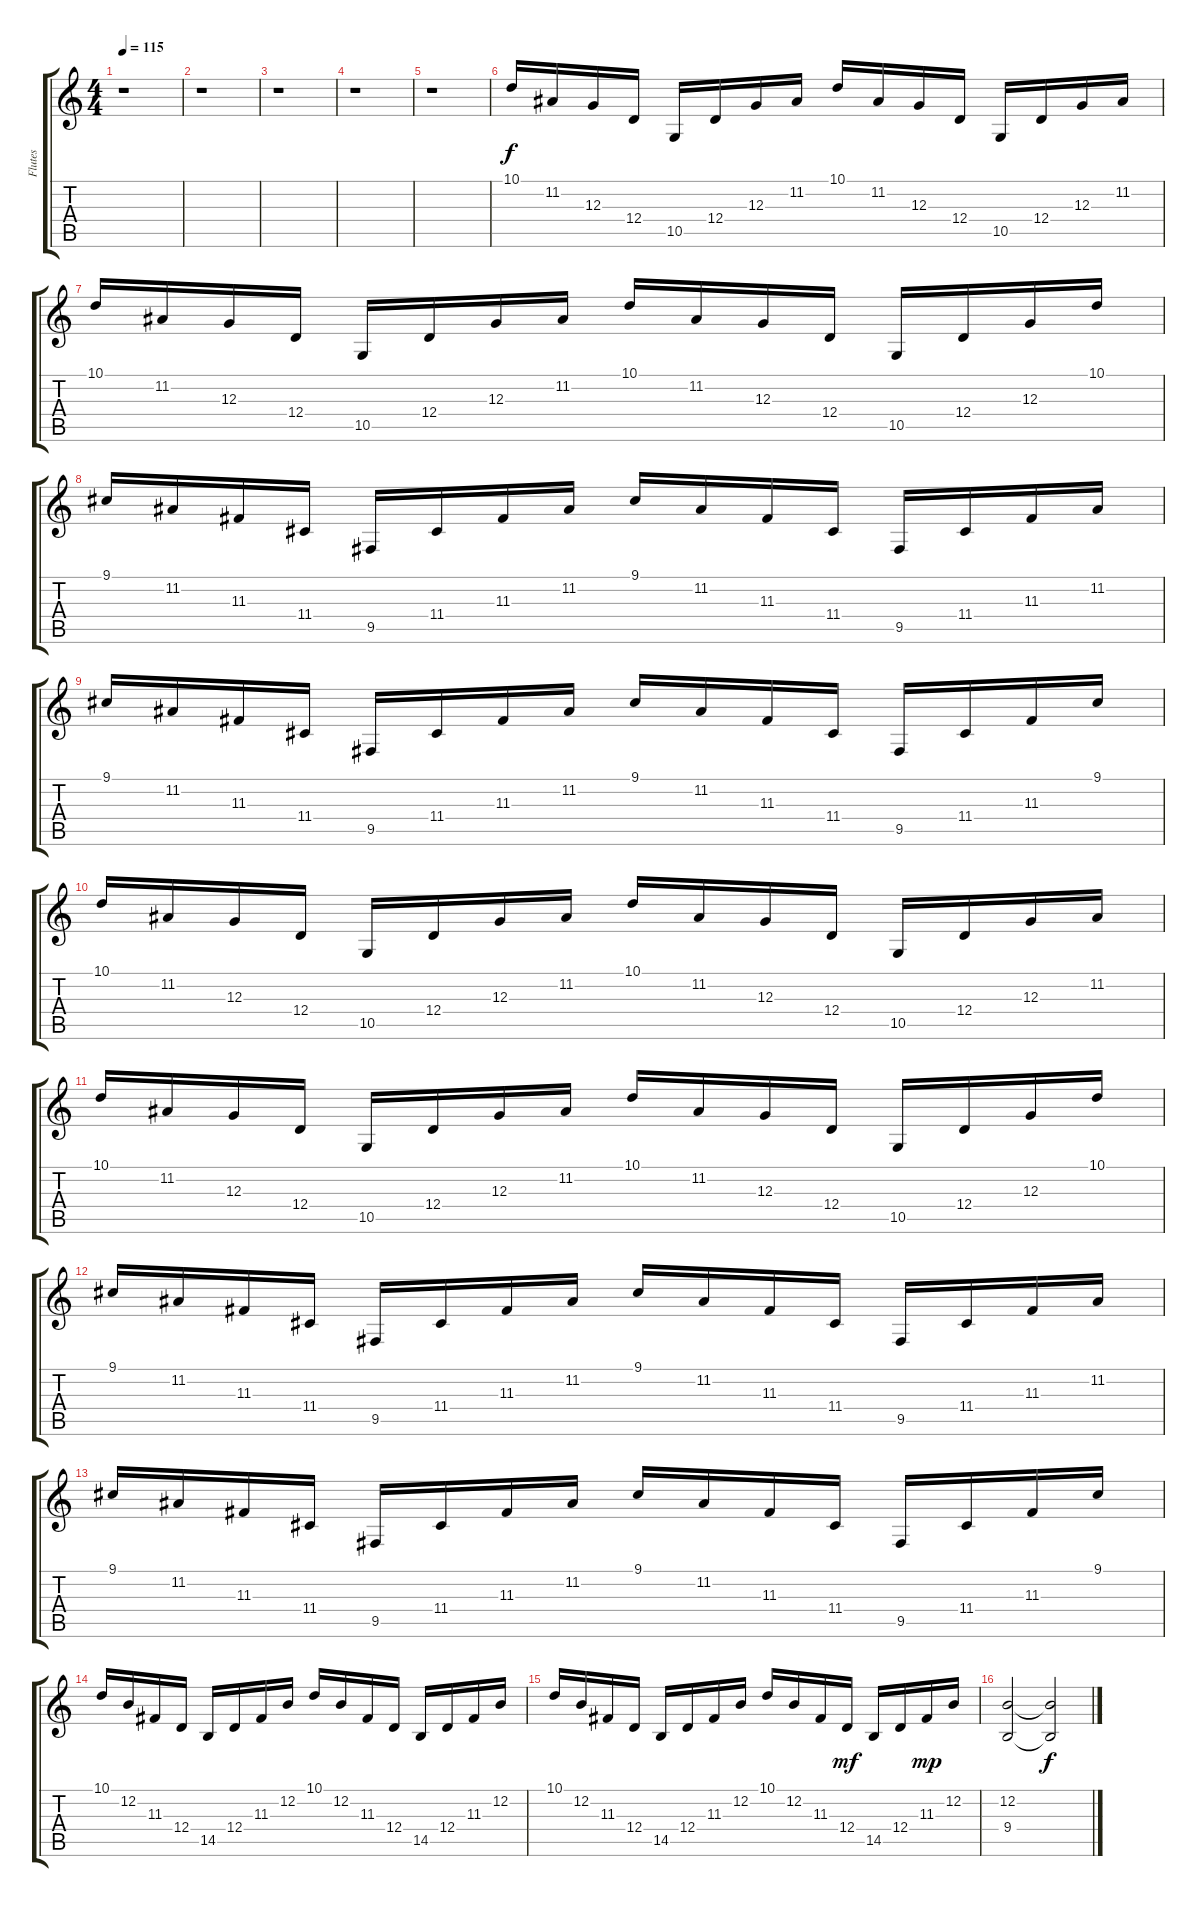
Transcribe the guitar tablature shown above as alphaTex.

\track ("Flutes" "Flutes") {instrument flute}
\staff {score tabs}
\tuning (E4 B3 G3 D3 A2 E2) {hide}
\ts (4 4)
\tempo 115
\clef g2
\ks c
r.1{dy f} |
r.1 |
r.1 |
r.1 |
r.1 |
\section ("" "")
10.1.16 11.2.16 12.3.16 12.4.16 10.5.16 12.4.16 12.3.16 11.2.16 10.1.16 11.2.16 12.3.16 12.4.16 10.5.16 12.4.16 12.3.16 11.2.16 |
10.1.16 11.2.16 12.3.16 12.4.16 10.5.16 12.4.16 12.3.16 11.2.16 10.1.16 11.2.16 12.3.16 12.4.16 10.5.16 12.4.16 12.3.16 10.1.16 |
9.1.16 11.2.16 11.3.16 11.4.16 9.5.16 11.4.16 11.3.16 11.2.16 9.1.16 11.2.16 11.3.16 11.4.16 9.5.16 11.4.16 11.3.16 11.2.16 |
9.1.16 11.2.16 11.3.16 11.4.16 9.5.16 11.4.16 11.3.16 11.2.16 9.1.16 11.2.16 11.3.16 11.4.16 9.5.16 11.4.16 11.3.16 9.1.16 |
10.1.16 11.2.16 12.3.16 12.4.16 10.5.16 12.4.16 12.3.16 11.2.16 10.1.16 11.2.16 12.3.16 12.4.16 10.5.16 12.4.16 12.3.16 11.2.16 |
10.1.16 11.2.16 12.3.16 12.4.16 10.5.16 12.4.16 12.3.16 11.2.16 10.1.16 11.2.16 12.3.16 12.4.16 10.5.16 12.4.16 12.3.16 10.1.16 |
9.1.16 11.2.16 11.3.16 11.4.16 9.5.16 11.4.16 11.3.16 11.2.16 9.1.16 11.2.16 11.3.16 11.4.16 9.5.16 11.4.16 11.3.16 11.2.16 |
9.1.16 11.2.16 11.3.16 11.4.16 9.5.16 11.4.16 11.3.16 11.2.16 9.1.16 11.2.16 11.3.16 11.4.16 9.5.16 11.4.16 11.3.16 9.1.16 |
10.1.16 12.2.16 11.3.16 12.4.16 14.5.16 12.4.16 11.3.16 12.2.16 10.1.16 12.2.16 11.3.16 12.4.16 14.5.16 12.4.16 11.3.16 12.2.16 |
10.1.16 12.2.16 11.3.16 12.4.16 14.5.16 12.4.16 11.3.16 12.2.16 10.1.16 12.2.16 11.3.16 12.4.16{dy mf} 14.5.16 12.4.16 11.3.16{dy mp} 12.2.16 |
(12.2 9.4).2 (12.2{t} 9.4{t}).2{dy f}
